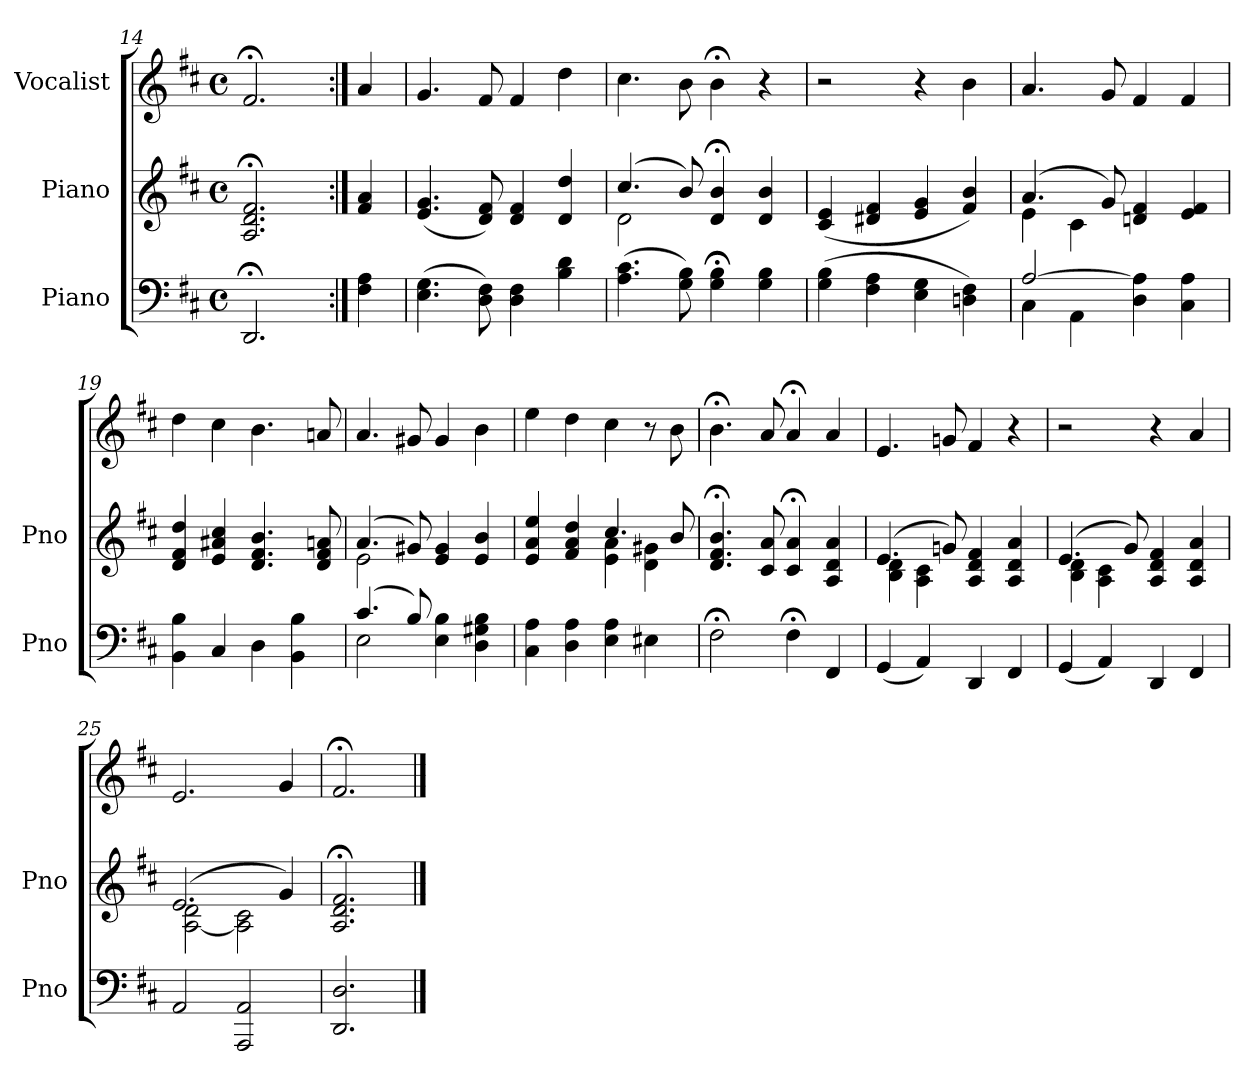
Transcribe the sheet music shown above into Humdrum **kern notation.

**kern	**kern	**kern
*part3	*part2	*part1
*staff3	*staff2	*staff1
*I"Piano	*I"Piano	*I"Vocalist
*I'Pno	*I'Pno	*
*clefF4	*clefG2	*clefG2
*k[f#c#]	*k[f#c#]	*k[f#c#]
*D:	*D:	*D:
*M4/4	*M4/4	*M4/4
*met(c)	*met(c)	*met(c)
=14	=14	=14
2.DD;<	2.A;< 2.d;< 2.f#;<	2.f#;<
=:|!	=:|!	=:|!
4F# 4A	4f# 4a	4a
=15	=15	=15
(4.E 4.G	(4.e 4.g	4.g
8D 8F#)	8d 8f#)	8f#
4D 4F#	4d 4f#	4f#
4B 4d	4d 4dd	4dd
=16	=16	=16
*	*^	*
(4.A 4.c#	(4.cc#	2d	4.cc#
8G 8B)	8b)	.	8b
4G;< 4B;<	4d;< 4b;<	2ryy	4b;<
4G 4B	4d 4b	.	4r
*	*v	*v	*
=17	=17	=17
(4G 4B	(4c# 4e	2r
4F# 4A	4d#X 4f#	.
4E 4G	4e 4g	4r
4Dn 4F#)	4f# 4b)	4b
=18	=18	=18
*^	*^	*
[2A	4C#	(4.a	4e	4.a
.	4AA	.	4c#	.
.	.	8g)	.	8g
2ryy	4D 4A]	4dn 4f#	2ryy	4f#
.	4C# 4A	4e 4f#	.	4f#
*v	*v	*	*	*
*	*v	*v	*
=19	=19	=19
4BB 4B	4d 4f# 4dd	4dd
4C#	4e 4a#X 4cc#	4cc#
4D	4.d 4.f# 4.b	4.b
4BB 4B	.	.
.	8d 8f# 8an	8an
=20	=20	=20
*^	*^	*
(4.c#	2E	(4.a	2e	4.a
8B)	.	8g#X)	.	8g#X
2ryy	4E 4B	4e 4g#	2ryy	4g#
.	4D 4G#X 4B	4e 4b	.	4b
*v	*v	*	*	*
=21	=21	=21	=21
4C# 4A	4e 4a 4ee	2ryy	4ee
4D 4A	4f# 4a 4dd	.	4dd
4E 4A	4.cc#	4e 4a	4cc#
4E#X	.	4d 4g#X	8r
.	8b	.	8b
*	*v	*v	*
=22	=22	=22
2F#;<	4.d;< 4.f#;< 4.b;<	4.b;<
.	8c# 8a	8a
4F#;<	4c#;< 4a;<	4a;<
4FF#	4A 4d 4a	4a
=23	=23	=23
*	*^	*
(4GG	(4.e	4B 4d	4.e
4AA)	.	4A 4c#	.
.	8gn)	.	8gn
4DD	4A 4d 4f#	2ryy	4f#
4FF#	4A 4d 4a	.	4r
=24	=24	=24	=24
(4GG	(4.e	4B 4d	2r
4AA)	.	4A 4c#	.
.	8g)	.	.
4DD	4A 4d 4f#	2ryy	4r
4FF#	4A 4d 4a	.	4a
=25	=25	=25	=25
2AA	(2.e	[2A 2d	2.e
2AAA 2AA	.	2A] 2c#	.
.	4g)	.	4g
*	*v	*v	*
=26	=26	=26
2.DD 2.D	2.A;< 2.d;< 2.f#;<	2.f#;<
==	==	==
*-	*-	*-
